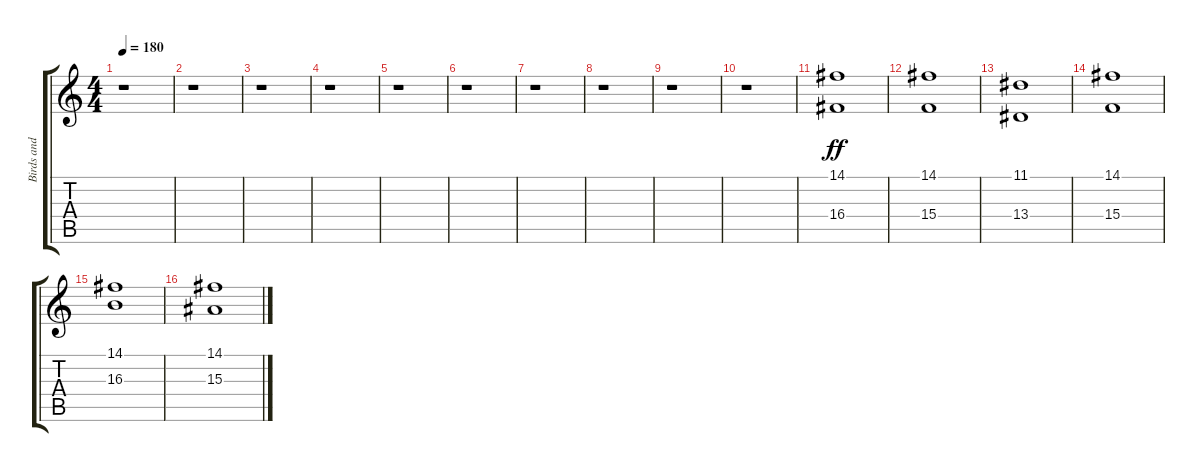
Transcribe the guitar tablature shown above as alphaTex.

\track ("Birds and Others" "Birds and ") {instrument birdtweet}
\staff {score tabs}
\tuning (E4 B3 G3 D3 A2 E2) {hide}
\ts (4 4)
\tempo 180
\clef g2
\ks c
r.1{dy f} |
r.1 |
r.1 |
r.1 |
r.1 |
r.1 |
r.1 |
r.1 |
r.1 |
r.1 |
(14.1 16.4).1{dy ff volume 15 balance 4 instrument churchorgan} |
(14.1 15.4).1 |
(11.1 13.4).1 |
(14.1 15.4).1 |
(14.1 16.3).1 |
(14.1 15.3).1
